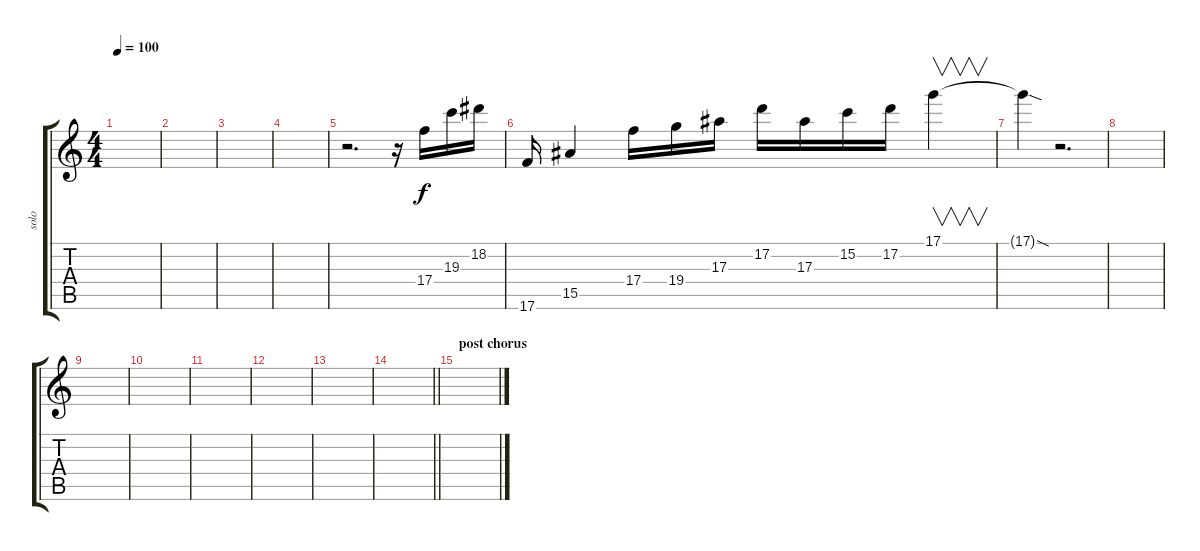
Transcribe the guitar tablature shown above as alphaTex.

\track ("solo" "solo") {instrument distortionguitar}
\staff {score tabs}
\tuning (D4 A3 F3 C3 G2 C2) {hide}
\ts (4 4)
\tempo 100
\clef g2
\ks c
|
|
|
|
r.2{d} r.16 17.4.16 19.3.16 18.2.16 |
17.6.16 15.5.4 17.4.16 19.4.16 17.3.16 17.2.16 17.3.16 15.2.16 17.2.16 17.1.4{v} |
17.1{sod t}.4 r.2{d} |
|
|
|
|
|
|
\barLineRight lightlight
|
\section ("" "post chorus")
